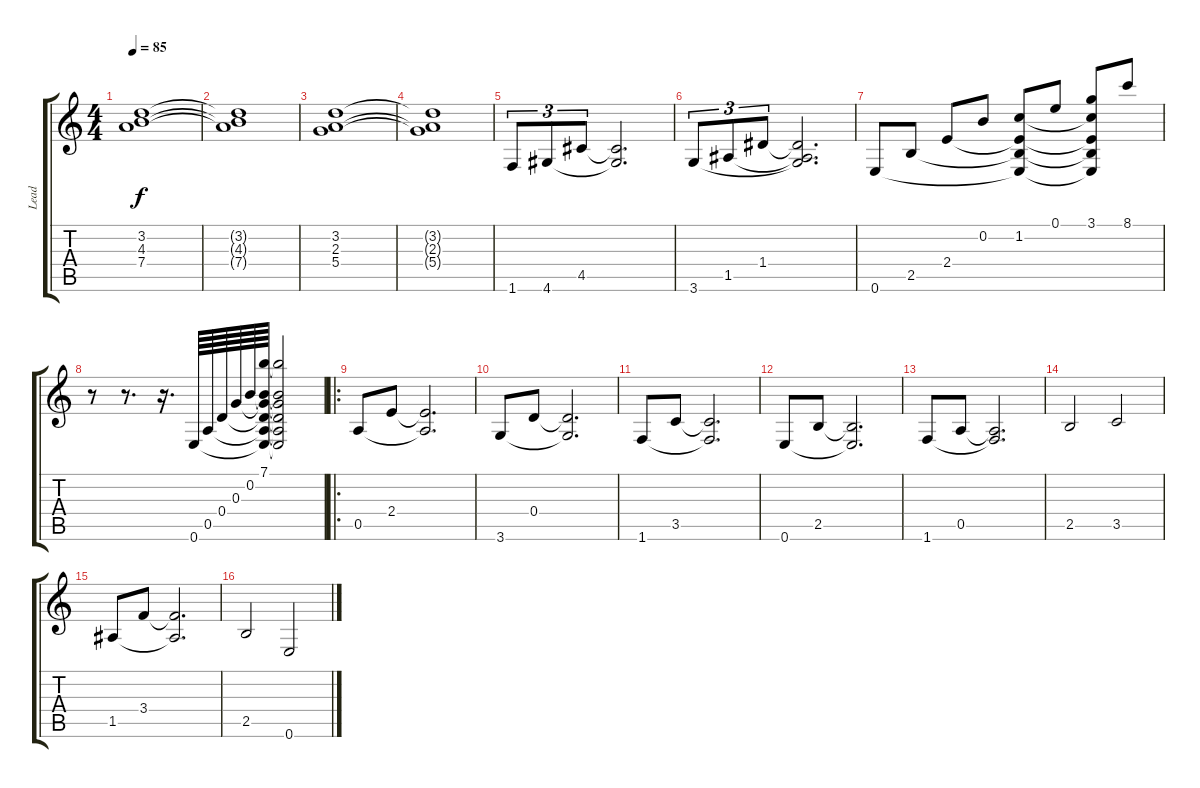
\track ("Lead" "Lead") {instrument acousticguitarsteel}
\staff {score tabs}
\tuning (E4 B3 G3 D3 A2 E2) {hide}
\ts (4 4)
\tempo 85
\clef g2
\ks c
(3.2 4.3 7.4).1{dy f instrument acousticguitarsteel} |
(3.2{t} 4.3{t} 7.4{t}).1 |
(3.2 2.3 5.4).1 |
(3.2{t} 2.3{t} 5.4{t}).1 |
1.6.8{tu (3 2)} 4.6.8{tu (3 2)} 4.5.8{tu (3 2)} (4.5{t} 4.6{t}).2{d} |
3.6.8{tu (3 2)} 1.5.8{tu (3 2)} 1.4.8{tu (3 2)} (1.4{t} 1.5{t} 3.6{t}).2{d} |
0.6.8 2.5.8 2.4.8 0.2.8 (1.2 2.4{t} 2.5{t} 0.6{t}).8 0.1.8 (3.1 1.2{t} 2.4{t} 2.5{t} 0.6{t}).8 8.1.8 |
r.8 r.8{d} r.16{d} 0.6.64 0.5.64 0.4.64 0.3.64 0.2.64 (7.1 0.2{t} 0.3{t} 0.4{t} 0.5{t} 0.6{t}).64 (7.1{t} 0.2{t} 0.3{t} 0.4{t} 0.5{t} 0.6{t}).2 |
\ro
0.5.8 2.4.8 (2.4{t} 0.5{t}).2{d} |
3.6.8 0.4.8 (0.4{t} 3.6{t}).2{d} |
1.6.8 3.5.8 (3.5{t} 1.6{t}).2{d} |
0.6.8 2.5.8 (2.5{t} 0.6{t}).2{d} |
1.6.8 0.5.8 (0.5{t} 1.6{t}).2{d} |
2.5.2 3.5.2 |
1.5.8 3.4.8 (3.4{t} 1.5{t}).2{d} |
2.5.2 0.6.2
